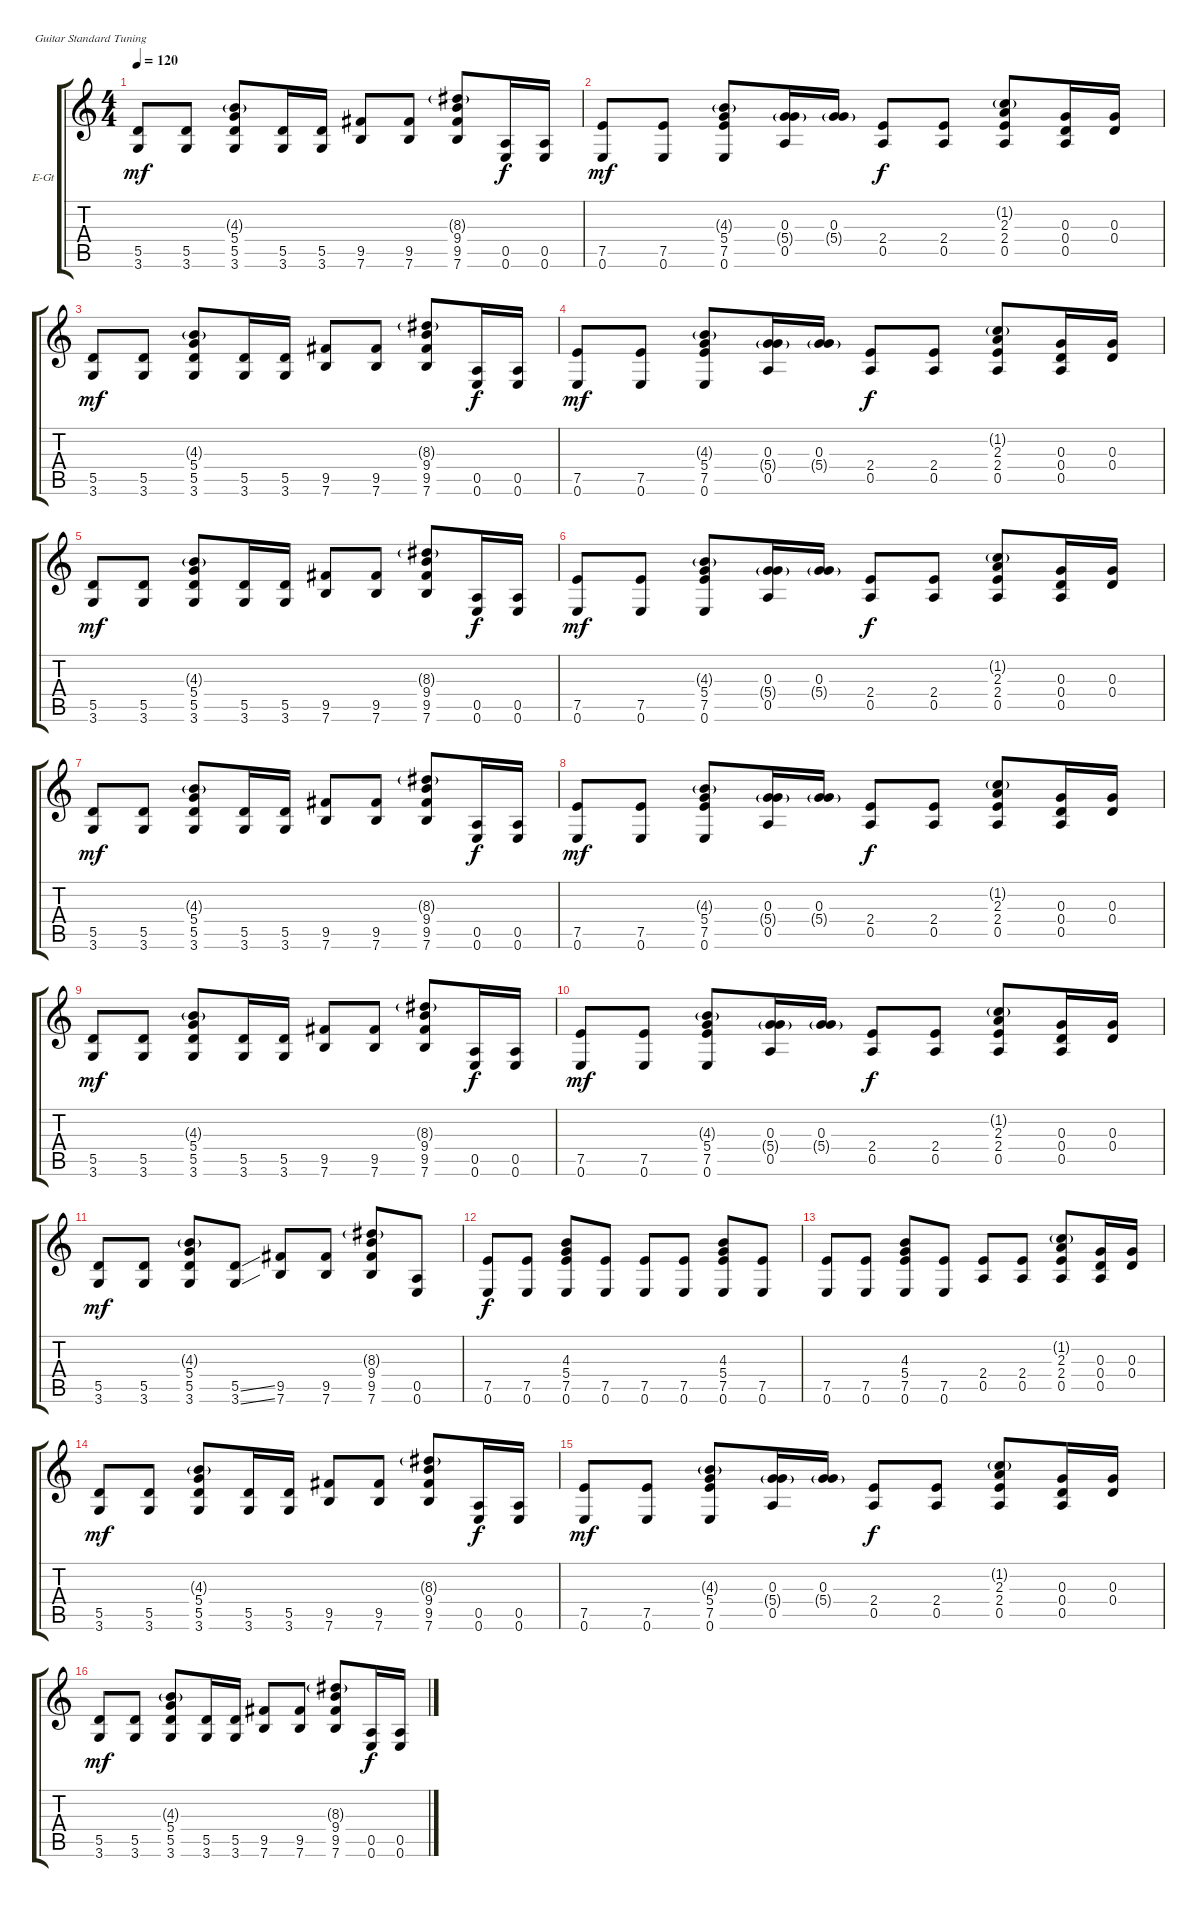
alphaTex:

\defaultSystemsLayout 4
\bracketExtendMode groupsimilarinstruments
\firstSystemTrackNameOrientation horizontal
\otherSystemsTrackNameOrientation horizontal
\track ("Electric Guitar" "E-Gt") {instrument electricguitarclean}
\staff {score tabs}
\tuning (E4 B3 G3 D3 A2 E2)
\ts (4 4)
\tempo 120
\clef g2
\ks c
(3.6 5.5).8{dy mf} (5.5 3.6).8 (3.6 5.5 5.4 4.3{g}).8 (5.5 3.6).16 (5.5 3.6).16 (7.6 9.5).8 (7.6 9.5).8 (7.6 9.5 9.4 8.3{g}).8 (0.6 0.5).16{dy f} (0.5 0.6).16 |
(7.5 0.6).8{dy mf} (7.5 0.6).8 (0.6 7.5 5.4 4.3{g}).8 (0.5 5.4{g} 0.3).16 (0.3 5.4{g}).16 (0.5 2.4).8{dy f} (0.5 2.4).8 (2.4 0.5 2.3 1.2{g}).8 (0.5 0.4 0.3).16 (0.3 0.4).16 |
(3.6 5.5).8{dy mf} (5.5 3.6).8 (3.6 5.5 5.4 4.3{g}).8 (5.5 3.6).16 (5.5 3.6).16 (7.6 9.5).8 (7.6 9.5).8 (7.6 9.5 9.4 8.3{g}).8 (0.6 0.5).16{dy f} (0.5 0.6).16 |
(7.5 0.6).8{dy mf} (7.5 0.6).8 (0.6 7.5 5.4 4.3{g}).8 (0.5 5.4{g} 0.3).16 (0.3 5.4{g}).16 (0.5 2.4).8{dy f} (0.5 2.4).8 (2.4 0.5 2.3 1.2{g}).8 (0.5 0.4 0.3).16 (0.3 0.4).16 |
(3.6 5.5).8{dy mf} (5.5 3.6).8 (3.6 5.5 5.4 4.3{g}).8 (5.5 3.6).16 (5.5 3.6).16 (7.6 9.5).8 (7.6 9.5).8 (7.6 9.5 9.4 8.3{g}).8 (0.6 0.5).16{dy f} (0.5 0.6).16 |
(7.5 0.6).8{dy mf} (7.5 0.6).8 (0.6 7.5 5.4 4.3{g}).8 (0.5 5.4{g} 0.3).16 (0.3 5.4{g}).16 (0.5 2.4).8{dy f} (0.5 2.4).8 (2.4 0.5 2.3 1.2{g}).8 (0.5 0.4 0.3).16 (0.3 0.4).16 |
(3.6 5.5).8{dy mf} (5.5 3.6).8 (3.6 5.5 5.4 4.3{g}).8 (5.5 3.6).16 (5.5 3.6).16 (7.6 9.5).8 (7.6 9.5).8 (7.6 9.5 9.4 8.3{g}).8 (0.6 0.5).16{dy f} (0.5 0.6).16 |
(7.5 0.6).8{dy mf} (7.5 0.6).8 (0.6 7.5 5.4 4.3{g}).8 (0.5 5.4{g} 0.3).16 (0.3 5.4{g}).16 (0.5 2.4).8{dy f} (0.5 2.4).8 (2.4 0.5 2.3 1.2{g}).8 (0.5 0.4 0.3).16 (0.3 0.4).16 |
(3.6 5.5).8{dy mf} (5.5 3.6).8 (3.6 5.5 5.4 4.3{g}).8 (5.5 3.6).16 (5.5 3.6).16 (7.6 9.5).8 (7.6 9.5).8 (7.6 9.5 9.4 8.3{g}).8 (0.6 0.5).16{dy f} (0.5 0.6).16 |
(7.5 0.6).8{dy mf} (7.5 0.6).8 (0.6 7.5 5.4 4.3{g}).8 (0.5 5.4{g} 0.3).16 (0.3 5.4{g}).16 (0.5 2.4).8{dy f} (0.5 2.4).8 (2.4 0.5 2.3 1.2{g}).8 (0.5 0.4 0.3).16 (0.3 0.4).16 |
(3.6 5.5).8{dy mf} (5.5 3.6).8 (3.6 5.5 5.4 4.3{g}).8 (3.6{ss} 5.5{ss}).8 (7.6 9.5).8 (7.6 9.5).8 (7.6 9.5 9.4 8.3{g}).8 (0.5 0.6).8 |
(0.6 7.5).8{dy f} (7.5 0.6).8 (0.6 7.5 5.4 4.3).8 (0.6 7.5).8 (0.6 7.5).8 (7.5 0.6).8 (0.6 7.5 5.4 4.3).8 (0.6 7.5).8 |
(0.6 7.5).8 (7.5 0.6).8 (0.6 7.5 5.4 4.3).8 (0.6 7.5).8 (0.5 2.4).8 (0.5 2.4).8 (2.4 0.5 2.3 1.2{g}).8 (0.5 0.4 0.3).16 (0.3 0.4).16 |
(3.6 5.5).8{dy mf} (5.5 3.6).8 (3.6 5.5 5.4 4.3{g}).8 (5.5 3.6).16 (5.5 3.6).16 (7.6 9.5).8 (7.6 9.5).8 (7.6 9.5 9.4 8.3{g}).8 (0.6 0.5).16{dy f} (0.5 0.6).16 |
(7.5 0.6).8{dy mf} (7.5 0.6).8 (0.6 7.5 5.4 4.3{g}).8 (0.5 5.4{g} 0.3).16 (0.3 5.4{g}).16 (0.5 2.4).8{dy f} (0.5 2.4).8 (2.4 0.5 2.3 1.2{g}).8 (0.5 0.4 0.3).16 (0.3 0.4).16 |
(3.6 5.5).8{dy mf} (5.5 3.6).8 (3.6 5.5 5.4 4.3{g}).8 (5.5 3.6).16 (5.5 3.6).16 (7.6 9.5).8 (7.6 9.5).8 (7.6 9.5 9.4 8.3{g}).8 (0.6 0.5).16{dy f} (0.5 0.6).16
